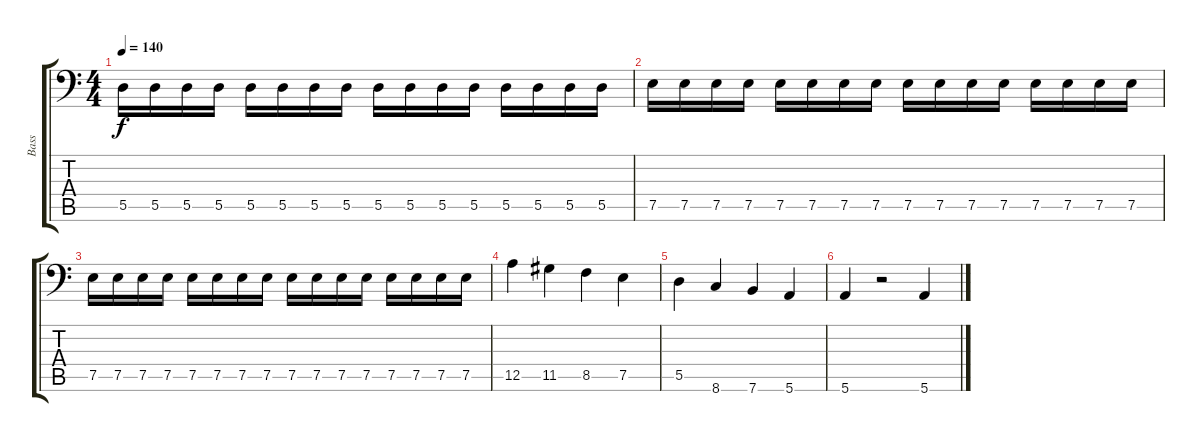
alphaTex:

\track ("Bass" "Bass") {instrument electricbassfinger}
\staff {score tabs}
\tuning (F3 C3 G2 D2 A1 E1) {hide}
\ts (4 4)
\tempo 140
\clef f4
\ks c
5.5.16{dy f} 5.5.16 5.5.16 5.5.16 5.5.16 5.5.16 5.5.16 5.5.16 5.5.16 5.5.16 5.5.16 5.5.16 5.5.16 5.5.16 5.5.16 5.5.16 |
7.5.16 7.5.16 7.5.16 7.5.16 7.5.16 7.5.16 7.5.16 7.5.16 7.5.16 7.5.16 7.5.16 7.5.16 7.5.16 7.5.16 7.5.16 7.5.16 |
7.5.16 7.5.16 7.5.16 7.5.16 7.5.16 7.5.16 7.5.16 7.5.16 7.5.16 7.5.16 7.5.16 7.5.16 7.5.16 7.5.16 7.5.16 7.5.16 |
12.5.4 11.5.4 8.5.4 7.5.4 |
5.5.4 8.6.4 7.6.4 5.6.4 |
5.6.4 r.2 5.6.4
